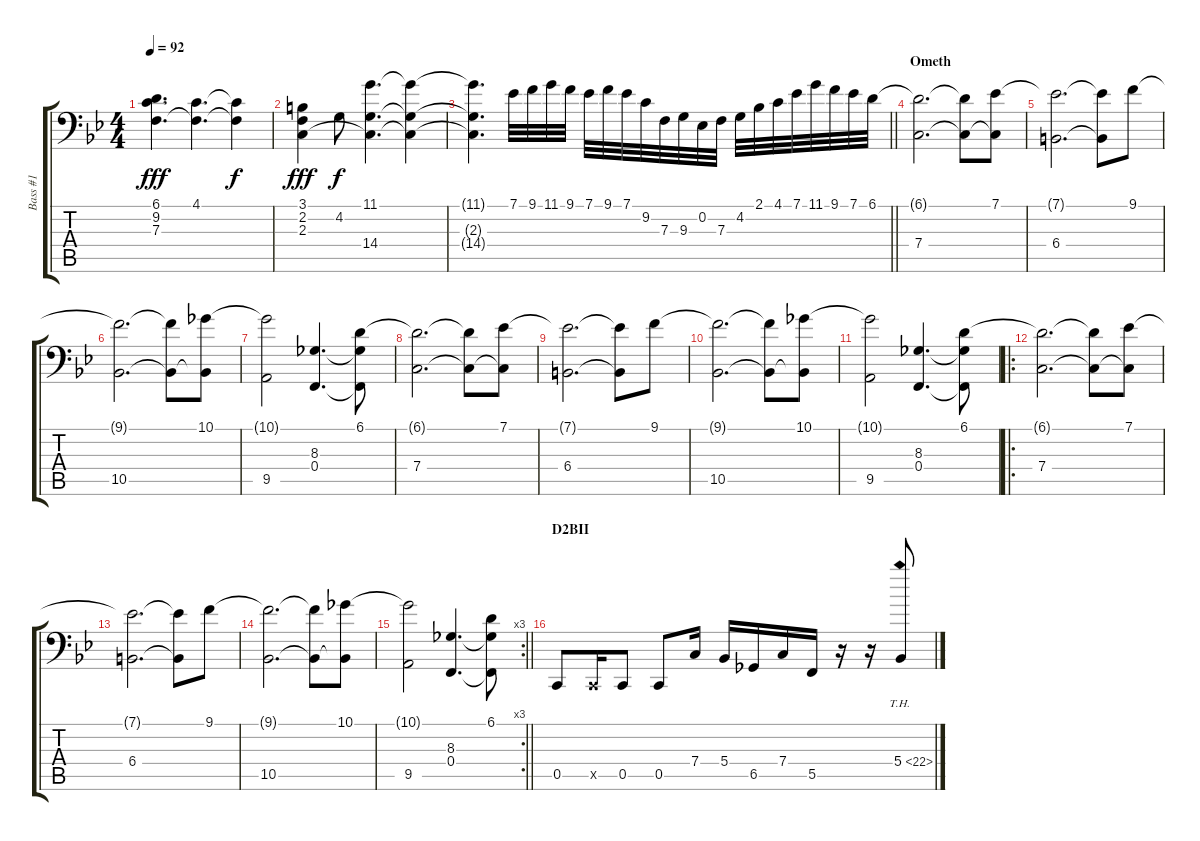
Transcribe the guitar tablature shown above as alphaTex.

\track ("Bass #1" "Bass #1") {instrument electricbassfinger}
\staff {score tabs}
\tuning (Ab2 Eb2 Bb1 F1 C1 G0) {hide}
\ts (4 4)
\tempo 92
\clef f4
\ks bb
(6.1 9.2 7.3).4{d dy fff} (4.1 7.3{t}).4{d} (4.1{t} 7.3{t}).4{dy f} |
(3.1 2.2 2.3).4{dy fff} 4.2.8{dy f} (11.1 2.3{t} 14.4{t}).4{d} (11.1{t} 2.3{t} 14.4{t}).4 |
\barLineRight lightlight
(11.1{t} 2.3{t} 14.4{t}).4{d} 7.1.32 9.1.32 11.1.32 9.1.32 7.1.32 9.1.32 7.1.32 9.2.32 7.3.32 9.3.32 0.2.32 7.3.32 4.2.32 2.1.32 4.1.32 7.1.32 11.1.32 9.1.32 7.1.32 6.1.32 |
\section ("" "Ometh")
(6.1{t} 7.4).2{d} (6.1{t} 7.4{t}).8 (7.1 7.4{t}).8 |
(7.1{t} 6.4).2{d} (7.1{t} 6.4{t}).8 9.1.8 |
(9.1{t} 10.5).2{d} (9.1{t} 10.5{t}).8 (10.1 10.5{t}).8 |
(10.1{t} 9.5).2 (8.3 0.4).4{d} (6.1 8.3{t} 0.4{t}).8 |
(6.1{t} 7.4).2{d} (6.1{t} 7.4{t}).8 (7.1 7.4{t}).8 |
(7.1{t} 6.4).2{d} (7.1{t} 6.4{t}).8 9.1.8 |
(9.1{t} 10.5).2{d} (9.1{t} 10.5{t}).8 (10.1 10.5{t}).8 |
(10.1{t} 9.5).2 (8.3 0.4).4{d} (6.1 8.3{t} 0.4{t}).8 |
\ro
(6.1{t} 7.4).2{d} (6.1{t} 7.4{t}).8 (7.1 7.4{t}).8 |
(7.1{t} 6.4).2{d} (7.1{t} 6.4{t}).8 9.1.8 |
(9.1{t} 10.5).2{d} (9.1{t} 10.5{t}).8 (10.1 10.5{t}).8 |
\rc 3
\barLineRight lightlight
(10.1{t} 9.5).2 (8.3 0.4).4{d} (6.1 8.3{t} 0.4{t}).8 |
\section ("" "D2BII")
0.5.8 0.5{x}.16 0.5.8 0.5.8 7.4.16 5.4.16 6.5.16 7.4.16 5.5.16 r.16 r.16 5.4{th 17}.8
